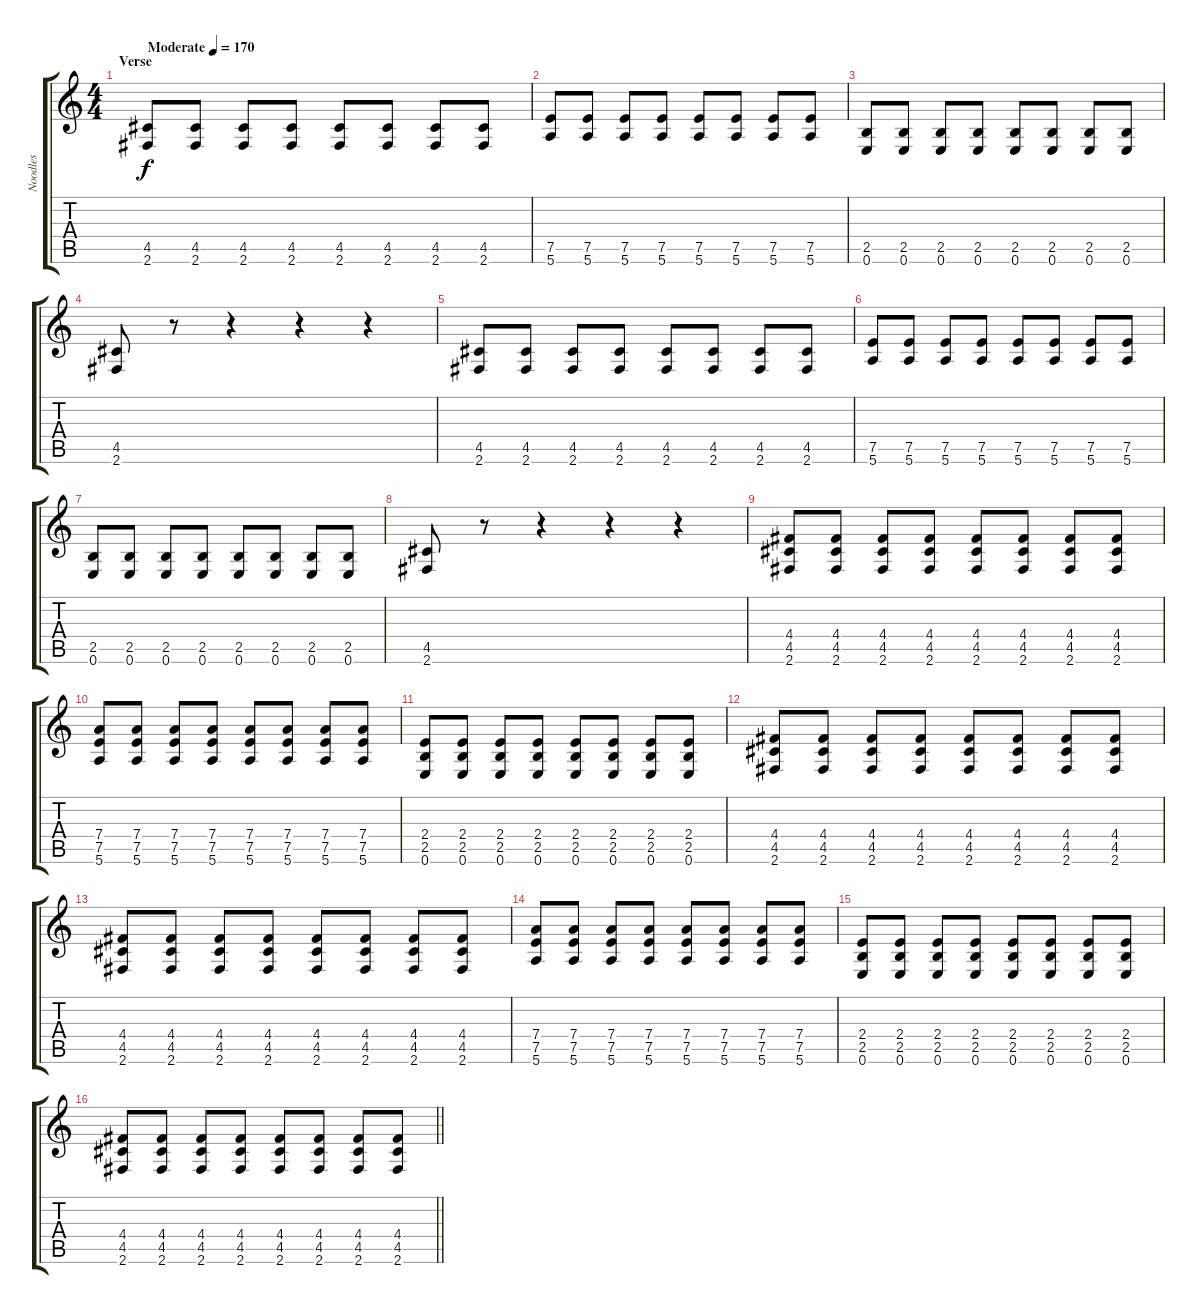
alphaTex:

\track ("Noodles" "Noodles") {instrument distortionguitar}
\staff {score tabs}
\tuning (E4 B3 G3 D3 A2 E2) {hide}
\ts (4 4)
\section ("" "Verse")
\tempo (170 "Moderate")
\clef g2
\ks c
(4.5 2.6).8{dy f volume 12 instrument distortionguitar} (4.5 2.6).8 (4.5 2.6).8 (4.5 2.6).8 (4.5 2.6).8 (4.5 2.6).8 (4.5 2.6).8 (4.5 2.6).8 |
(7.5 5.6).8 (7.5 5.6).8 (7.5 5.6).8 (7.5 5.6).8 (7.5 5.6).8 (7.5 5.6).8 (7.5 5.6).8 (7.5 5.6).8 |
(2.5 0.6).8 (2.5 0.6).8 (2.5 0.6).8 (2.5 0.6).8 (2.5 0.6).8 (2.5 0.6).8 (2.5 0.6).8 (2.5 0.6).8 |
(4.5 2.6).8 r.8 r.4 r.4 r.4 |
(4.5 2.6).8 (4.5 2.6).8 (4.5 2.6).8 (4.5 2.6).8 (4.5 2.6).8 (4.5 2.6).8 (4.5 2.6).8 (4.5 2.6).8 |
(7.5 5.6).8 (7.5 5.6).8 (7.5 5.6).8 (7.5 5.6).8 (7.5 5.6).8 (7.5 5.6).8 (7.5 5.6).8 (7.5 5.6).8 |
(2.5 0.6).8 (2.5 0.6).8 (2.5 0.6).8 (2.5 0.6).8 (2.5 0.6).8 (2.5 0.6).8 (2.5 0.6).8 (2.5 0.6).8 |
(4.5 2.6).8 r.8 r.4 r.4 r.4 |
(4.4 4.5 2.6).8 (4.4 4.5 2.6).8 (4.4 4.5 2.6).8 (4.4 4.5 2.6).8 (4.4 4.5 2.6).8 (4.4 4.5 2.6).8 (4.4 4.5 2.6).8 (4.4 4.5 2.6).8 |
(7.4 7.5 5.6).8 (7.4 7.5 5.6).8 (7.4 7.5 5.6).8 (7.4 7.5 5.6).8 (7.4 7.5 5.6).8 (7.4 7.5 5.6).8 (7.4 7.5 5.6).8 (7.4 7.5 5.6).8 |
(2.4 2.5 0.6).8 (2.4 2.5 0.6).8 (2.4 2.5 0.6).8 (2.4 2.5 0.6).8 (2.4 2.5 0.6).8 (2.4 2.5 0.6).8 (2.4 2.5 0.6).8 (2.4 2.5 0.6).8 |
(4.4 4.5 2.6).8 (4.4 4.5 2.6).8 (4.4 4.5 2.6).8 (4.4 4.5 2.6).8 (4.4 4.5 2.6).8 (4.4 4.5 2.6).8 (4.4 4.5 2.6).8 (4.4 4.5 2.6).8 |
(4.4 4.5 2.6).8 (4.4 4.5 2.6).8 (4.4 4.5 2.6).8 (4.4 4.5 2.6).8 (4.4 4.5 2.6).8 (4.4 4.5 2.6).8 (4.4 4.5 2.6).8 (4.4 4.5 2.6).8 |
(7.4 7.5 5.6).8 (7.4 7.5 5.6).8 (7.4 7.5 5.6).8 (7.4 7.5 5.6).8 (7.4 7.5 5.6).8 (7.4 7.5 5.6).8 (7.4 7.5 5.6).8 (7.4 7.5 5.6).8 |
(2.4 2.5 0.6).8 (2.4 2.5 0.6).8 (2.4 2.5 0.6).8 (2.4 2.5 0.6).8 (2.4 2.5 0.6).8 (2.4 2.5 0.6).8 (2.4 2.5 0.6).8 (2.4 2.5 0.6).8 |
\barLineRight lightlight
(4.4 4.5 2.6).8 (4.4 4.5 2.6).8 (4.4 4.5 2.6).8 (4.4 4.5 2.6).8 (4.4 4.5 2.6).8 (4.4 4.5 2.6).8 (4.4 4.5 2.6).8 (4.4 4.5 2.6).8
